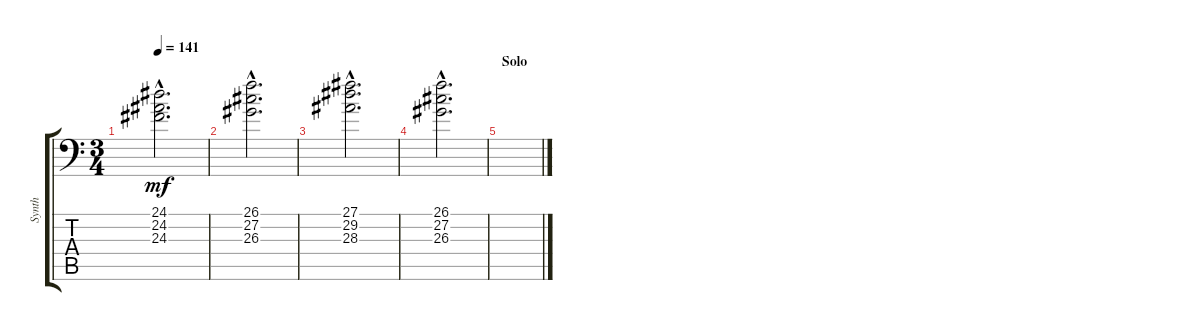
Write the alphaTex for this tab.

\track ("Synth" "Synth") {instrument synthstrings1}
\staff {score tabs}
\tuning (Eb3 Bb2 Gb2 Db2 Ab1 Eb1) {hide}
\ts (3 4)
\tempo 141
\clef f4
\ks c
(24.1{hac} 24.2{hac} 24.3{hac}).2{d dy mf} |
(26.1{hac} 27.2{hac} 26.3{hac}).2{d} |
(27.1{hac} 29.2{hac} 28.3{hac}).2{d} |
(26.1{hac} 27.2{hac} 26.3{hac}).2{d} |
\section ("" "Solo")
